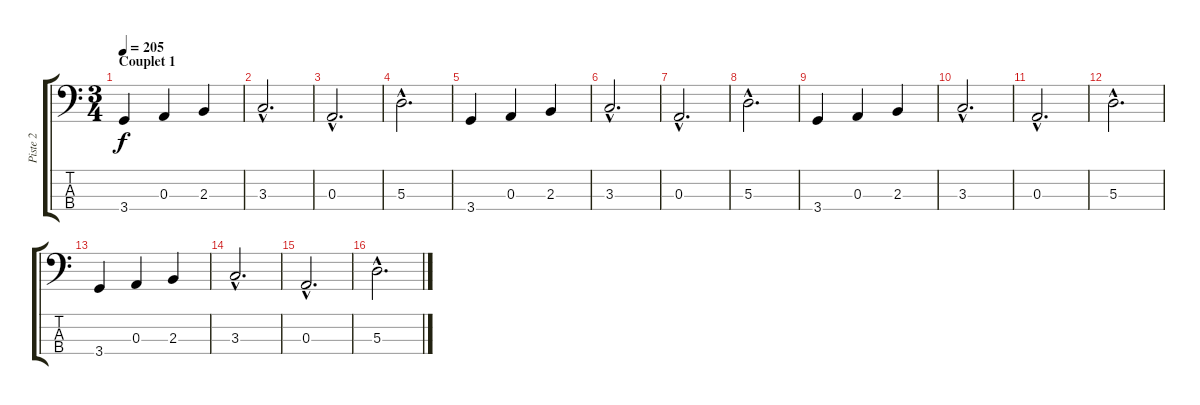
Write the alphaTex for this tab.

\track ("Piste 2" "Piste 2") {instrument electricbassfinger}
\staff {score tabs}
\tuning (G2 D2 A1 E1) {hide}
\ts (3 4)
\section ("" "Couplet 1")
\tempo 205
\clef f4
\ks c
3.4.4{dy f} 0.3.4 2.3.4 |
3.3{hac}.2{d} |
0.3{hac}.2{d} |
5.3{hac}.2{d} |
3.4.4 0.3.4 2.3.4 |
3.3{hac}.2{d} |
0.3{hac}.2{d} |
5.3{hac}.2{d} |
3.4.4 0.3.4 2.3.4 |
3.3{hac}.2{d} |
0.3{hac}.2{d} |
5.3{hac}.2{d} |
3.4.4 0.3.4 2.3.4 |
3.3{hac}.2{d} |
0.3{hac}.2{d} |
5.3{hac}.2{d}
